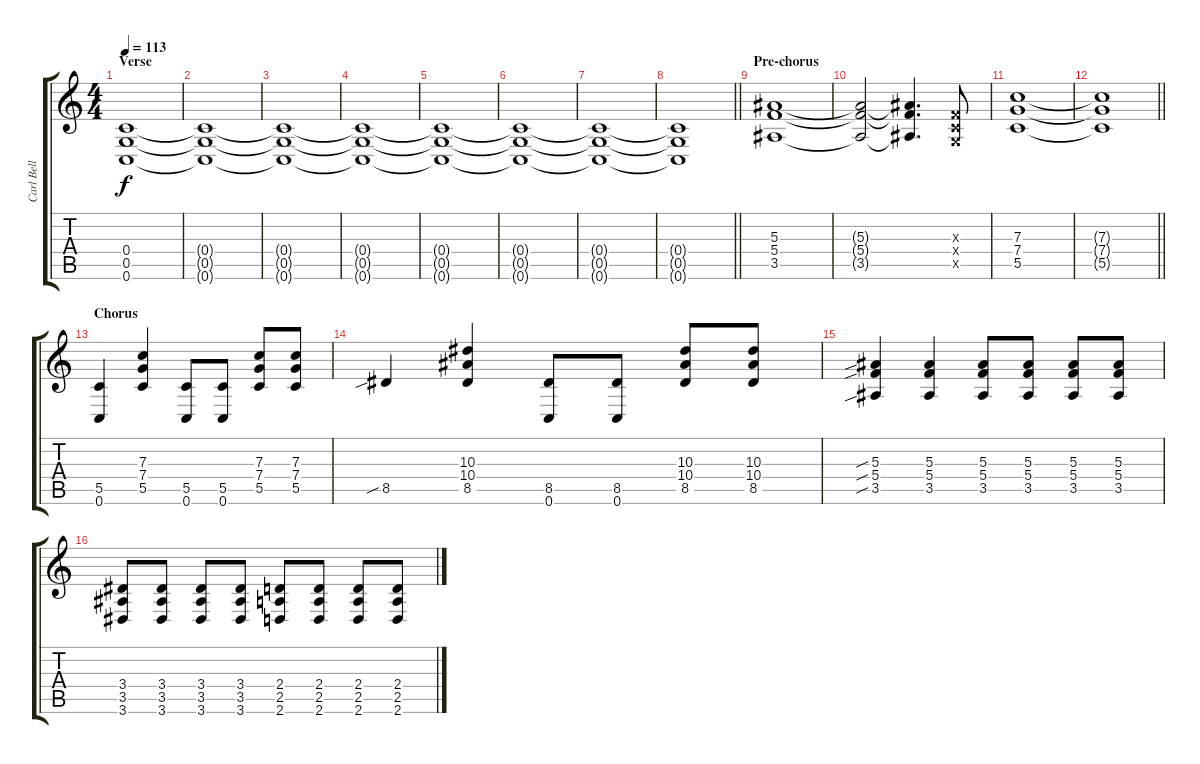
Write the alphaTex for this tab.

\track ("Carl Bell (Rhythm Guitar)" "Carl Bell ") {instrument distortionguitar}
\staff {score tabs}
\tuning (D4 A3 F3 C3 G2 C2) {hide}
\ts (4 4)
\section ("" "Verse")
\tempo 113
\clef g2
\ks c
(0.4 0.5 0.6).1{dy f volume 0} |
(0.4{t} 0.5{t} 0.6{t}).1 |
(0.4{t} 0.5{t} 0.6{t}).1 |
(0.4{t} 0.5{t} 0.6{t}).1 |
(0.4{t} 0.5{t} 0.6{t}).1 |
(0.4{t} 0.5{t} 0.6{t}).1 |
(0.4{t} 0.5{t} 0.6{t}).1 |
\barLineRight lightlight
(0.4{t} 0.5{t} 0.6{t}).1 |
\section ("" "Pre-chorus")
(5.3 5.4 3.5).1{volume 13} |
(5.3{t} 5.4{t} 3.5{t}).2 (5.3{t} 5.4{t} 3.5{t}).4{d} (0.3{x} 0.4{x} 0.5{x}).8 |
(7.3 7.4 5.5).1 |
\barLineRight lightlight
(7.3{t} 7.4{t} 5.5{t}).1 |
\section ("" "Chorus")
(5.5 0.6).4 (7.3 7.4 5.5).4 (5.5 0.6).8 (5.5 0.6).8 (7.3 7.4 5.5).8 (7.3 7.4 5.5).8 |
8.5{sib}.4 (10.3 10.4 8.5).4 (8.5 0.6).8 (8.5 0.6).8 (10.3 10.4 8.5).8 (10.3 10.4 8.5).8 |
(5.3{sib} 5.4{sib} 3.5{sib}).4 (5.3 5.4 3.5).4 (5.3 5.4 3.5).8 (5.3 5.4 3.5).8 (5.3 5.4 3.5).8 (5.3 5.4 3.5).8 |
(3.4 3.5 3.6).8 (3.4 3.5 3.6).8 (3.4 3.5 3.6).8 (3.4 3.5 3.6).8 (2.4 2.5 2.6).8 (2.4 2.5 2.6).8 (2.4 2.5 2.6).8 (2.4 2.5 2.6).8
